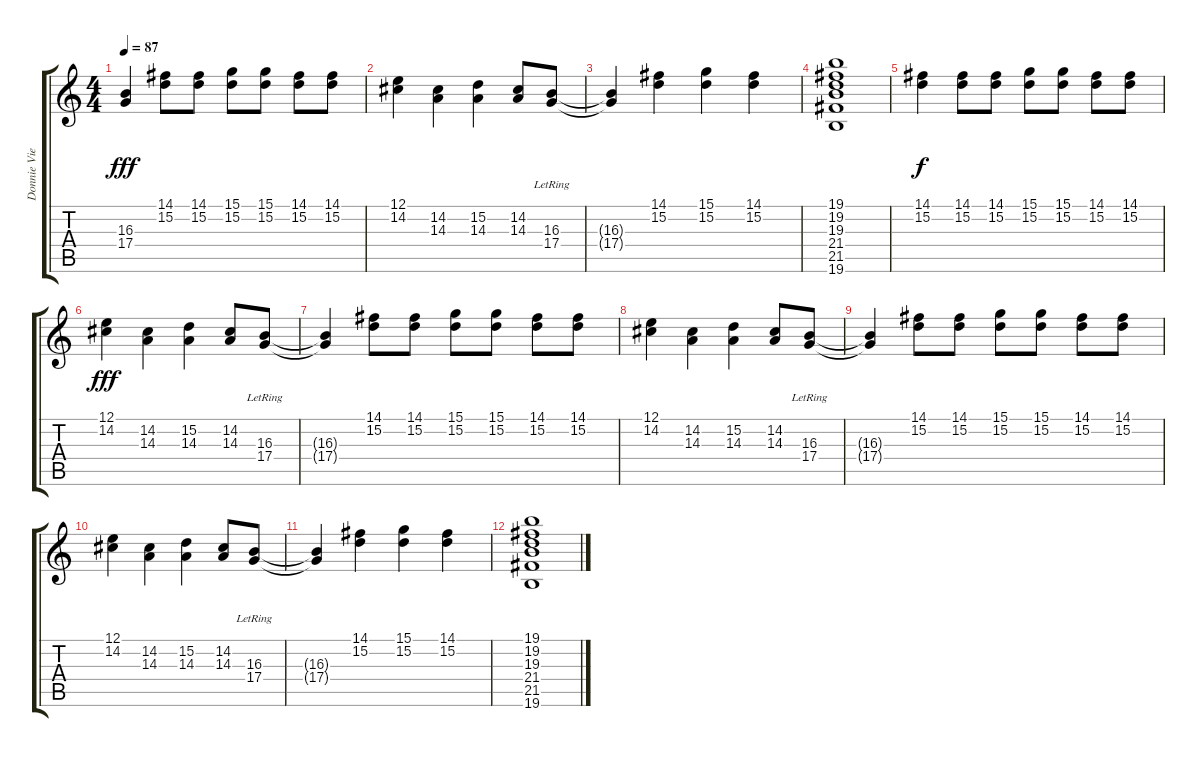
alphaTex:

\track ("Donnie Vie" "Donnie Vie") {instrument synthstrings1}
\staff {score tabs}
\tuning (E4 B3 G3 D3 A2 E2) {hide}
\ts (4 4)
\tempo 87
\clef g2
\ks c
(16.3{t} 17.4{t}).4{dy fff} (14.1 15.2).8 (14.1 15.2).8 (15.1 15.2).8 (15.1 15.2).8 (14.1 15.2).8 (14.1 15.2).8 |
(12.1 14.2).4 (14.2 14.3).4 (15.2 14.3).4 (14.2 14.3).8 (16.3{lr} 17.4{lr}).8 |
(16.3{t} 17.4{t}).4 (14.1 15.2).4 (15.1 15.2).4 (14.1 15.2).4 |
(19.1 19.2 19.3 21.4 21.5 19.6).1 |
(14.1 15.2).4{dy f volume 14} (14.1 15.2).8 (14.1 15.2).8 (15.1 15.2).8 (15.1 15.2).8 (14.1 15.2).8 (14.1 15.2).8 |
(12.1 14.2).4{dy fff volume 12} (14.2 14.3).4 (15.2 14.3).4 (14.2 14.3).8 (16.3{lr} 17.4{lr}).8 |
(16.3{t} 17.4{t}).4 (14.1 15.2).8 (14.1 15.2).8 (15.1 15.2).8 (15.1 15.2).8 (14.1 15.2).8 (14.1 15.2).8 |
(12.1 14.2).4 (14.2 14.3).4 (15.2 14.3).4 (14.2 14.3).8 (16.3{lr} 17.4{lr}).8 |
(16.3{t} 17.4{t}).4 (14.1 15.2).8 (14.1 15.2).8 (15.1 15.2).8 (15.1 15.2).8 (14.1 15.2).8 (14.1 15.2).8 |
(12.1 14.2).4 (14.2 14.3).4 (15.2 14.3).4 (14.2 14.3).8 (16.3{lr} 17.4{lr}).8 |
(16.3{t} 17.4{t}).4 (14.1 15.2).4 (15.1 15.2).4 (14.1 15.2).4 |
(19.1 19.2 19.3 21.4 21.5 19.6).1{volume 2}
